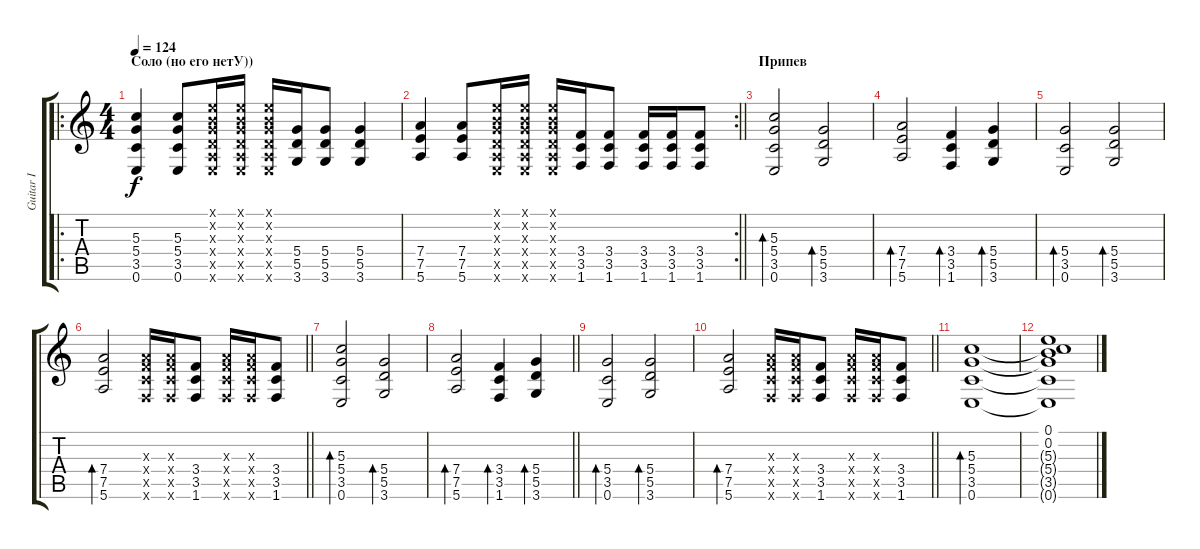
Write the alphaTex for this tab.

\track ("Guitar I" "Guitar I") {instrument acousticguitarnylon}
\staff {score tabs}
\tuning (E4 B3 G3 D3 A2 E2) {hide}
\ro
\ts (4 4)
\section ("" "Соло (но его нетУ))")
\tempo 124
\clef g2
\ks c
(5.3 5.4 3.5 0.6).4{dy f} (5.3 5.4 3.5 0.6).8 (0.1{x} 0.2{x} 0.3{x} 0.4{x} 0.5{x} 0.6{x}).16 (0.1{x} 0.2{x} 0.3{x} 0.4{x} 0.5{x} 0.6{x}).16 (0.1{x} 0.2{x} 0.3{x} 0.4{x} 0.5{x} 0.6{x}).16 (5.4 5.5 3.6).16 (5.4 5.5 3.6).8 (5.4 5.5 3.6).4 |
\rc 2
\barLineRight lightlight
(7.4 7.5 5.6).4 (7.4 7.5 5.6).8 (0.1{x} 0.2{x} 0.3{x} 0.4{x} 0.5{x} 0.6{x}).16 (0.1{x} 0.2{x} 0.3{x} 0.4{x} 0.5{x} 0.6{x}).16 (0.1{x} 0.2{x} 0.3{x} 0.4{x} 0.5{x} 0.6{x}).16 (3.4 3.5 1.6).16 (3.4 3.5 1.6).8 (3.4 3.5 1.6).16 (3.4 3.5 1.6).16 (3.4 3.5 1.6).8 |
\section ("" "Припев")
(5.3 5.4 3.5 0.6).2{bd 120 volume 8} (5.4 5.5 3.6).2{bd 120} |
(7.4 7.5 5.6).2{bd 120} (3.4 3.5 1.6).4{bd 120} (5.4 5.5 3.6).4{bd 120} |
(5.4 3.5 0.6).2{bd 120} (5.4 5.5 3.6).2{bd 120} |
\barLineRight lightlight
(7.4 7.5 5.6).2{bd 120} (2.3{x} 3.4{x} 3.5{x} 1.6{x}).16 (2.3{x} 3.4{x} 3.5{x} 1.6{x}).16 (3.4 3.5 1.6).8 (2.3{x} 3.4{x} 3.5{x} 1.6{x}).16 (2.3{x} 3.4{x} 3.5{x} 1.6{x}).16 (3.4 3.5 1.6).8 |
\section ("" "")
(5.3 5.4 3.5 0.6).2{bd 120 volume 8} (5.4 5.5 3.6).2{bd 120} |
\barLineRight lightlight
(7.4 7.5 5.6).2{bd 120} (3.4 3.5 1.6).4{bd 120} (5.4 5.5 3.6).4{bd 120} |
(5.4 3.5 0.6).2{bd 120} (5.4 5.5 3.6).2{bd 120} |
\barLineRight lightlight
(7.4 7.5 5.6).2{bd 120} (2.3{x} 3.4{x} 3.5{x} 1.6{x}).16 (2.3{x} 3.4{x} 3.5{x} 1.6{x}).16 (3.4 3.5 1.6).8 (2.3{x} 3.4{x} 3.5{x} 1.6{x}).16 (2.3{x} 3.4{x} 3.5{x} 1.6{x}).16 (3.4 3.5 1.6).8 |
(5.3 5.4 3.5 0.6).1{bd 30} |
(0.1 0.2 5.3{t} 5.4{t} 3.5{t} 0.6{t}).1
